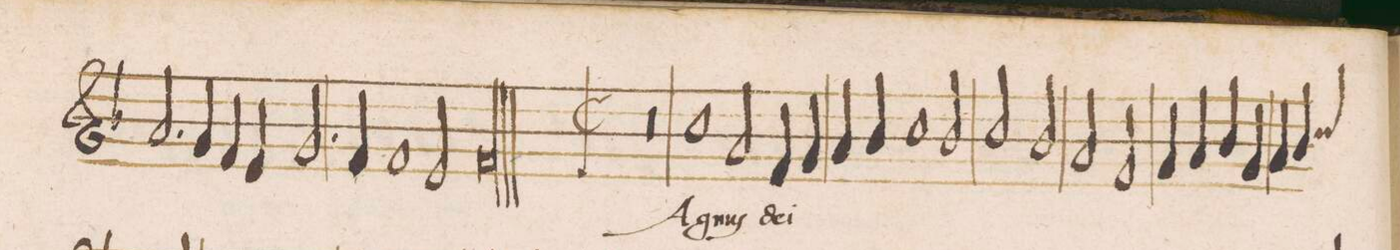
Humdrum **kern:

**kern	**text
*I"DISCANTVS	*
*clefG2	*
*k[b-]	*
*met(c|)	*
*M2/1	*
2.a/	.
4g/	.
4f/	.
4e/	.
[2g/	.
=22	=22
4g/]	.
4f/	.
1f	.
2e/	.
=23	=23
0f	.
=24||	=24||
*met(c|)	*
0r	.
=25	=25
1cc	A-
2a/	-gnus
4f/	de-
4g/	-i
=26	=26
4a/	.
4b-/	.
1cc	.
2b-/	.
=27	=27
2cc/	.
2b-/	.
2a/	.
2f/	.
=28	=28
4g/	.
4a/	.
4b-/	.
4g/	.
4a/	.
*custos:cc	*
4b-/	.
*-	*-
